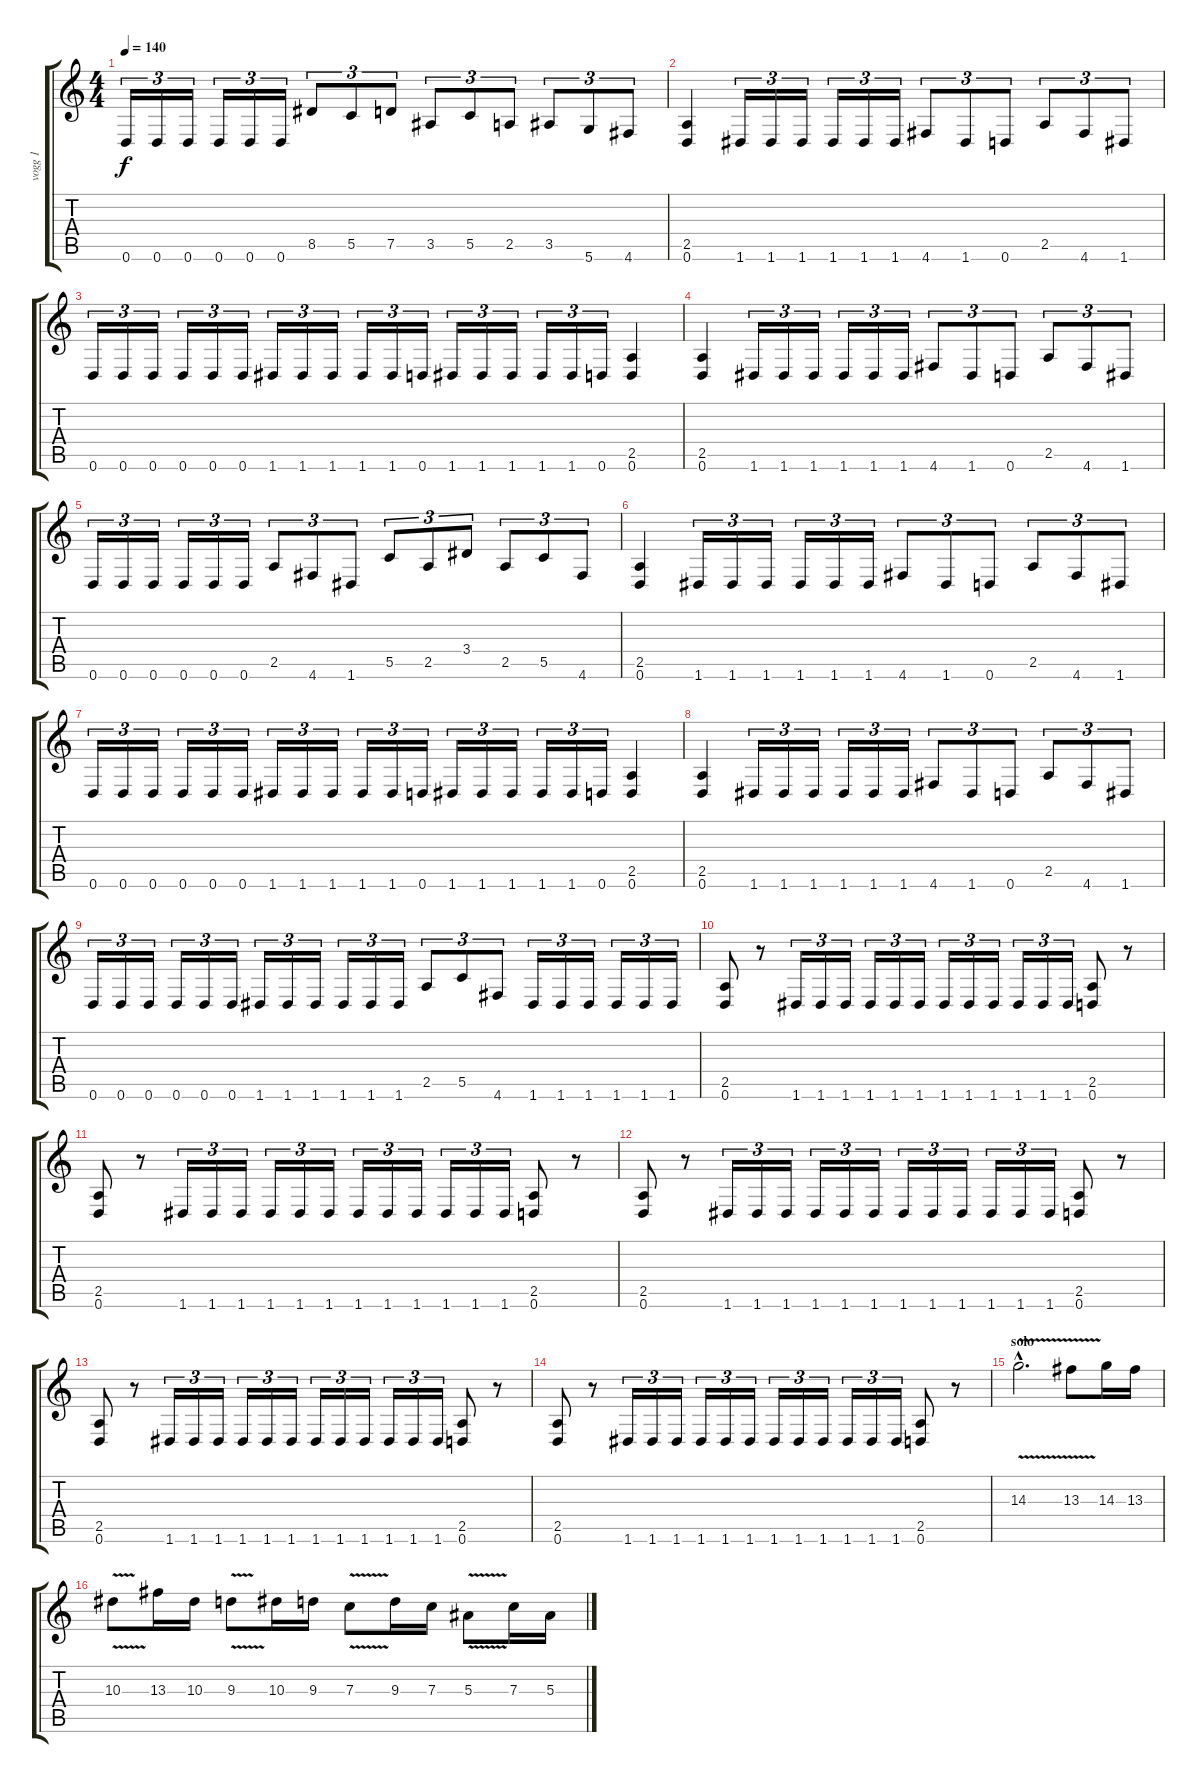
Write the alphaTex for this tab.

\track ("vogg 1" "vogg 1") {instrument distortionguitar}
\staff {score tabs}
\tuning (D4 A3 F3 C3 G2 D2) {hide}
\ts (4 4)
\tempo 140
\clef g2
\ks c
0.6.16{tu (3 2) dy f} 0.6.16{tu (3 2)} 0.6.16{tu (3 2)} 0.6.16{tu (3 2)} 0.6.16{tu (3 2)} 0.6.16{tu (3 2)} 8.5.8{tu (3 2)} 5.5.8{tu (3 2)} 7.5.8{tu (3 2)} 3.5.8{tu (3 2)} 5.5.8{tu (3 2)} 2.5.8{tu (3 2)} 3.5.8{tu (3 2)} 5.6.8{tu (3 2)} 4.6.8{tu (3 2)} |
(2.5 0.6).4 1.6.16{tu (3 2)} 1.6.16{tu (3 2)} 1.6.16{tu (3 2)} 1.6.16{tu (3 2)} 1.6.16{tu (3 2)} 1.6.16{tu (3 2)} 4.6.8{tu (3 2)} 1.6.8{tu (3 2)} 0.6.8{tu (3 2)} 2.5.8{tu (3 2)} 4.6.8{tu (3 2)} 1.6.8{tu (3 2)} |
0.6.16{tu (3 2)} 0.6.16{tu (3 2)} 0.6.16{tu (3 2)} 0.6.16{tu (3 2)} 0.6.16{tu (3 2)} 0.6.16{tu (3 2)} 1.6.16{tu (3 2)} 1.6.16{tu (3 2)} 1.6.16{tu (3 2)} 1.6.16{tu (3 2)} 1.6.16{tu (3 2)} 0.6.16{tu (3 2)} 1.6.16{tu (3 2)} 1.6.16{tu (3 2)} 1.6.16{tu (3 2)} 1.6.16{tu (3 2)} 1.6.16{tu (3 2)} 0.6.16{tu (3 2)} (2.5 0.6).4 |
(2.5 0.6).4 1.6.16{tu (3 2)} 1.6.16{tu (3 2)} 1.6.16{tu (3 2)} 1.6.16{tu (3 2)} 1.6.16{tu (3 2)} 1.6.16{tu (3 2)} 4.6.8{tu (3 2)} 1.6.8{tu (3 2)} 0.6.8{tu (3 2)} 2.5.8{tu (3 2)} 4.6.8{tu (3 2)} 1.6.8{tu (3 2)} |
0.6.16{tu (3 2)} 0.6.16{tu (3 2)} 0.6.16{tu (3 2)} 0.6.16{tu (3 2)} 0.6.16{tu (3 2)} 0.6.16{tu (3 2)} 2.5.8{tu (3 2)} 4.6.8{tu (3 2)} 1.6.8{tu (3 2)} 5.5.8{tu (3 2)} 2.5.8{tu (3 2)} 3.4.8{tu (3 2)} 2.5.8{tu (3 2)} 5.5.8{tu (3 2)} 4.6.8{tu (3 2)} |
(2.5 0.6).4 1.6.16{tu (3 2)} 1.6.16{tu (3 2)} 1.6.16{tu (3 2)} 1.6.16{tu (3 2)} 1.6.16{tu (3 2)} 1.6.16{tu (3 2)} 4.6.8{tu (3 2)} 1.6.8{tu (3 2)} 0.6.8{tu (3 2)} 2.5.8{tu (3 2)} 4.6.8{tu (3 2)} 1.6.8{tu (3 2)} |
0.6.16{tu (3 2)} 0.6.16{tu (3 2)} 0.6.16{tu (3 2)} 0.6.16{tu (3 2)} 0.6.16{tu (3 2)} 0.6.16{tu (3 2)} 1.6.16{tu (3 2)} 1.6.16{tu (3 2)} 1.6.16{tu (3 2)} 1.6.16{tu (3 2)} 1.6.16{tu (3 2)} 0.6.16{tu (3 2)} 1.6.16{tu (3 2)} 1.6.16{tu (3 2)} 1.6.16{tu (3 2)} 1.6.16{tu (3 2)} 1.6.16{tu (3 2)} 0.6.16{tu (3 2)} (2.5 0.6).4 |
(2.5 0.6).4 1.6.16{tu (3 2)} 1.6.16{tu (3 2)} 1.6.16{tu (3 2)} 1.6.16{tu (3 2)} 1.6.16{tu (3 2)} 1.6.16{tu (3 2)} 4.6.8{tu (3 2)} 1.6.8{tu (3 2)} 0.6.8{tu (3 2)} 2.5.8{tu (3 2)} 4.6.8{tu (3 2)} 1.6.8{tu (3 2)} |
0.6.16{tu (3 2)} 0.6.16{tu (3 2)} 0.6.16{tu (3 2)} 0.6.16{tu (3 2)} 0.6.16{tu (3 2)} 0.6.16{tu (3 2)} 1.6.16{tu (3 2)} 1.6.16{tu (3 2)} 1.6.16{tu (3 2)} 1.6.16{tu (3 2)} 1.6.16{tu (3 2)} 1.6.16{tu (3 2)} 2.5.8{tu (3 2)} 5.5.8{tu (3 2)} 4.6.8{tu (3 2)} 1.6.16{tu (3 2)} 1.6.16{tu (3 2)} 1.6.16{tu (3 2)} 1.6.16{tu (3 2)} 1.6.16{tu (3 2)} 1.6.16{tu (3 2)} |
\section ("" "")
(2.5 0.6).8 r.8 1.6.16{tu (3 2)} 1.6.16{tu (3 2)} 1.6.16{tu (3 2)} 1.6.16{tu (3 2)} 1.6.16{tu (3 2)} 1.6.16{tu (3 2)} 1.6.16{tu (3 2)} 1.6.16{tu (3 2)} 1.6.16{tu (3 2)} 1.6.16{tu (3 2)} 1.6.16{tu (3 2)} 1.6.16{tu (3 2)} (2.5 0.6).8 r.8 |
(2.5 0.6).8 r.8 1.6.16{tu (3 2)} 1.6.16{tu (3 2)} 1.6.16{tu (3 2)} 1.6.16{tu (3 2)} 1.6.16{tu (3 2)} 1.6.16{tu (3 2)} 1.6.16{tu (3 2)} 1.6.16{tu (3 2)} 1.6.16{tu (3 2)} 1.6.16{tu (3 2)} 1.6.16{tu (3 2)} 1.6.16{tu (3 2)} (2.5 0.6).8 r.8 |
(2.5 0.6).8 r.8 1.6.16{tu (3 2)} 1.6.16{tu (3 2)} 1.6.16{tu (3 2)} 1.6.16{tu (3 2)} 1.6.16{tu (3 2)} 1.6.16{tu (3 2)} 1.6.16{tu (3 2)} 1.6.16{tu (3 2)} 1.6.16{tu (3 2)} 1.6.16{tu (3 2)} 1.6.16{tu (3 2)} 1.6.16{tu (3 2)} (2.5 0.6).8 r.8 |
(2.5 0.6).8 r.8 1.6.16{tu (3 2)} 1.6.16{tu (3 2)} 1.6.16{tu (3 2)} 1.6.16{tu (3 2)} 1.6.16{tu (3 2)} 1.6.16{tu (3 2)} 1.6.16{tu (3 2)} 1.6.16{tu (3 2)} 1.6.16{tu (3 2)} 1.6.16{tu (3 2)} 1.6.16{tu (3 2)} 1.6.16{tu (3 2)} (2.5 0.6).8 r.8 |
(2.5 0.6).8 r.8 1.6.16{tu (3 2)} 1.6.16{tu (3 2)} 1.6.16{tu (3 2)} 1.6.16{tu (3 2)} 1.6.16{tu (3 2)} 1.6.16{tu (3 2)} 1.6.16{tu (3 2)} 1.6.16{tu (3 2)} 1.6.16{tu (3 2)} 1.6.16{tu (3 2)} 1.6.16{tu (3 2)} 1.6.16{tu (3 2)} (2.5 0.6).8 r.8 |
\section ("" "solo")
14.3{v hac}.2{d} 13.3{v}.8 14.3.16 13.3.16 |
10.3{v}.8 13.3.16 10.3.16 9.3{v}.8 10.3.16 9.3.16 7.3{v}.8 9.3.16 7.3.16 5.3{v}.8 7.3.16 5.3.16
